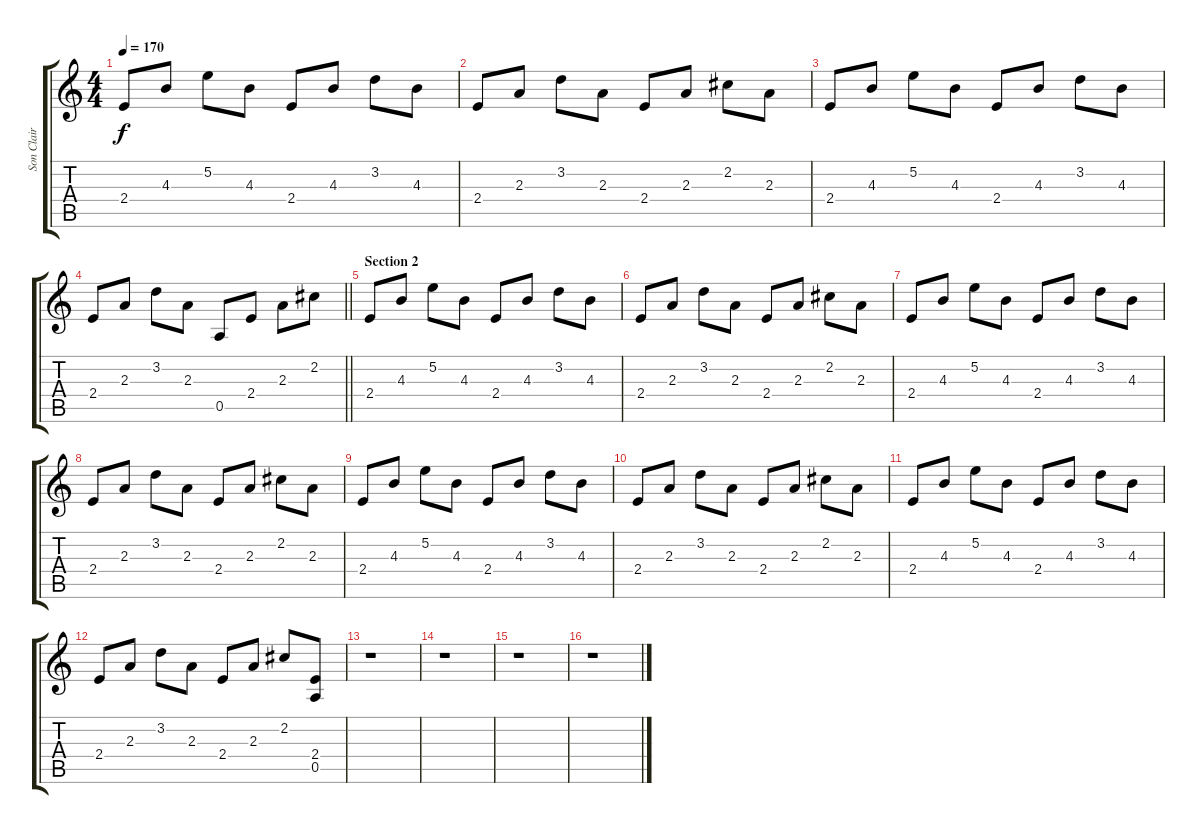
\track ("Son Clair" "Son Clair") {instrument electricguitarclean}
\staff {score tabs}
\tuning (E4 B3 G3 D3 A2 E2) {hide}
\ts (4 4)
\tempo 170
\clef g2
\ks c
2.4.8{dy f} 4.3.8 5.2.8 4.3.8 2.4.8 4.3.8 3.2.8 4.3.8 |
2.4.8 2.3.8 3.2.8 2.3.8 2.4.8 2.3.8 2.2.8 2.3.8 |
2.4.8 4.3.8 5.2.8 4.3.8 2.4.8 4.3.8 3.2.8 4.3.8 |
\barLineRight lightlight
2.4.8 2.3.8 3.2.8 2.3.8 0.5.8 2.4.8 2.3.8 2.2.8 |
\section ("" "Section 2")
2.4.8 4.3.8 5.2.8 4.3.8 2.4.8 4.3.8 3.2.8 4.3.8 |
2.4.8 2.3.8 3.2.8 2.3.8 2.4.8 2.3.8 2.2.8 2.3.8 |
2.4.8 4.3.8 5.2.8 4.3.8 2.4.8 4.3.8 3.2.8 4.3.8 |
2.4.8 2.3.8 3.2.8 2.3.8 2.4.8 2.3.8 2.2.8 2.3.8 |
2.4.8 4.3.8 5.2.8 4.3.8 2.4.8 4.3.8 3.2.8 4.3.8 |
2.4.8 2.3.8 3.2.8 2.3.8 2.4.8 2.3.8 2.2.8 2.3.8 |
2.4.8 4.3.8 5.2.8 4.3.8 2.4.8 4.3.8 3.2.8 4.3.8 |
2.4.8 2.3.8 3.2.8 2.3.8 2.4.8 2.3.8 2.2.8 (2.4 0.5).8 |
r.1 |
r.1 |
r.1 |
r.1
